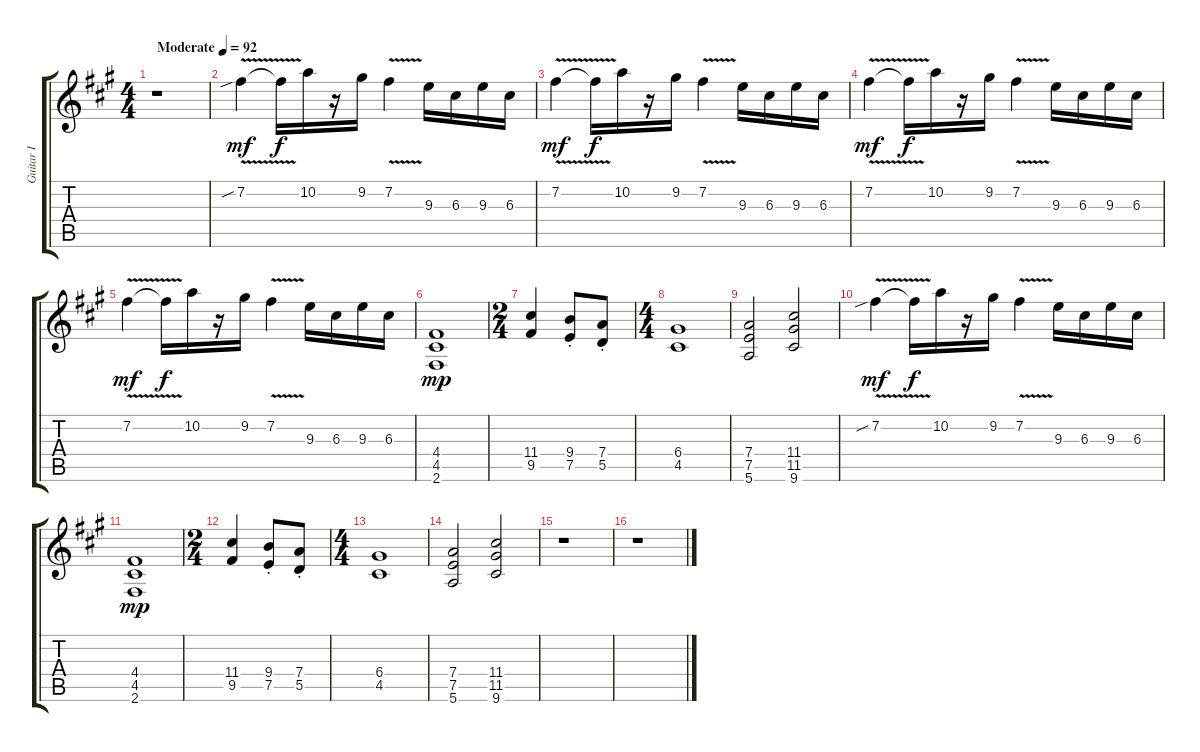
\track ("Guitar I" "Guitar I") {instrument overdrivenguitar}
\staff {score tabs}
\tuning (E4 B3 G3 D3 A2 E2) {hide}
\ts (4 4)
\tempo (92 "Moderate")
\clef g2
\ks f#minor
r.1{dy mf instrument overdrivenguitar} |
7.2{v sib}.4 7.2{t}.16{dy f} 10.2.16 r.16 9.2.16 7.2{v}.4 9.3.16 6.3.16 9.3.16 6.3.16 |
7.2{v}.4{dy mf} 7.2{t}.16{dy f} 10.2.16 r.16 9.2.16 7.2{v}.4 9.3.16 6.3.16 9.3.16 6.3.16 |
7.2{v}.4{dy mf} 7.2{t}.16{dy f} 10.2.16 r.16 9.2.16 7.2{v}.4 9.3.16 6.3.16 9.3.16 6.3.16 |
7.2{v}.4{dy mf} 7.2{t}.16{dy f} 10.2.16 r.16 9.2.16 7.2{v}.4 9.3.16 6.3.16 9.3.16 6.3.16 |
(4.4 4.5 2.6).1{dy mp} |
\ts (2 4)
(11.4 9.5).4 (9.4{st} 7.5{st}).8 (7.4{st} 5.5{st}).8 |
\ts (4 4)
(6.4 4.5).1 |
(7.4 7.5 5.6).2 (11.4 11.5 9.6).2 |
7.2{v sib}.4{dy mf} 7.2{t}.16{dy f} 10.2.16 r.16 9.2.16 7.2{v}.4 9.3.16 6.3.16 9.3.16 6.3.16 |
(4.4 4.5 2.6).1{dy mp} |
\ts (2 4)
(11.4 9.5).4 (9.4{st} 7.5{st}).8 (7.4{st} 5.5{st}).8 |
\ts (4 4)
(6.4 4.5).1 |
(7.4 7.5 5.6).2 (11.4 11.5 9.6).2 |
r.1 |
r.1
